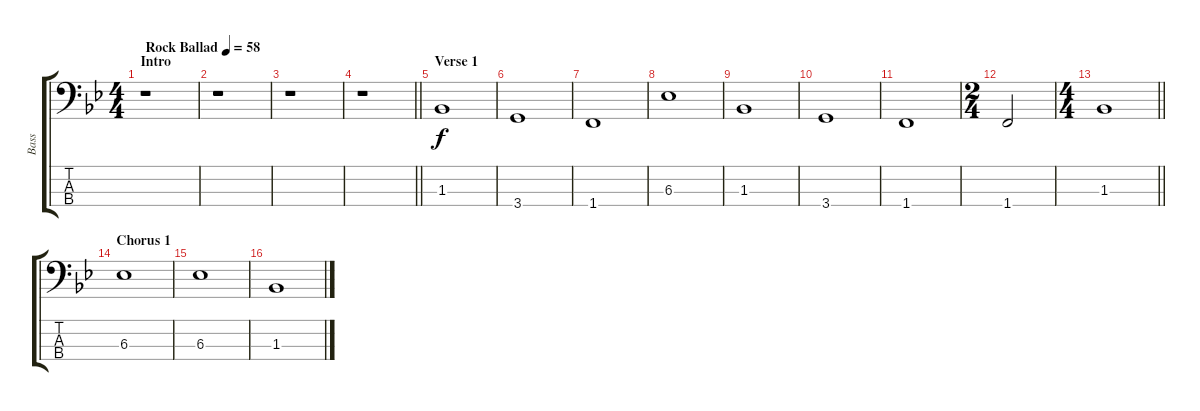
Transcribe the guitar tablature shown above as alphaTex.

\track ("Bass" "Bass") {instrument electricbassfinger}
\staff {score tabs}
\tuning (G2 D2 A1 E1) {hide}
\ts (4 4)
\section ("" "Intro")
\tempo (58 "Rock Ballad")
\clef f4
\ks bb
r.1{dy f instrument electricbassfinger} |
r.1 |
r.1 |
\barLineRight lightlight
r.1 |
\section ("" "Verse 1")
1.3.1 |
3.4.1 |
1.4.1 |
6.3.1 |
1.3.1 |
3.4.1 |
1.4.1 |
\ts (2 4)
1.4.2 |
\ts (4 4)
\barLineRight lightlight
1.3.1 |
\section ("" "Chorus 1")
6.3.1 |
6.3.1 |
1.3.1
